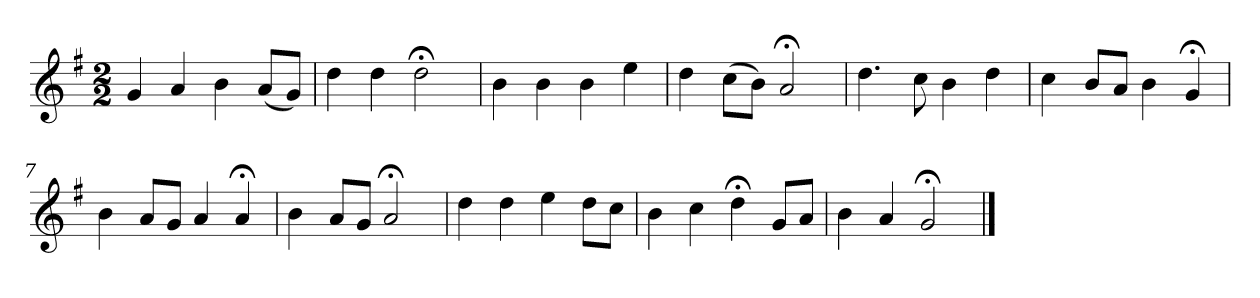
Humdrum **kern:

**kern
*part1
*staff1
*k[f#]
*G:
*M2/2
*MM120
=1
4g
4a
4b
(8aL
8gJ)
=2
4dd
4dd
2dd;<
=3
4b
4b
4b
4ee
=4
4dd
(8ccL
8bJ)
2a;<
=5
4.dd
8cc
4b
4dd
=6
4cc
8bL
8aJ
4b
4g;<
=7
4b
8aL
8gJ
4a
4a;<
=8
4b
8aL
8gJ
2a;<
=9
4dd
4dd
4ee
8ddL
8ccJ
=10
4b
4cc
4dd;<
8gL
8aJ
=11
4b
4a
2g;<
==
*-
